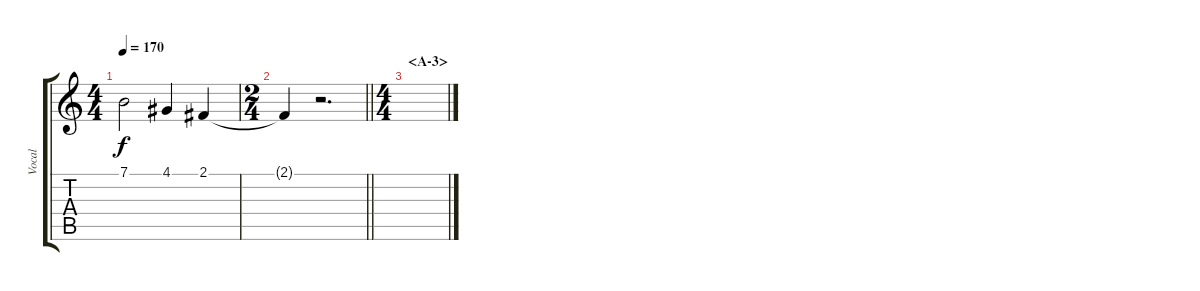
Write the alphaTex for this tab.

\track ("Vocal" "Vocal") {instrument lead6voice}
\staff {score tabs}
\tuning (E4 B3 G3 D3 A2 E2) {hide}
\ts (4 4)
\tempo 170
\clef g2
\ks c
7.1.2{dy f} 4.1.4 2.1.4 |
\ts (2 4)
\barLineRight lightlight
2.1{t}.4 r.2{d} |
\ts (4 4)
\section ("" "<A-3>")
